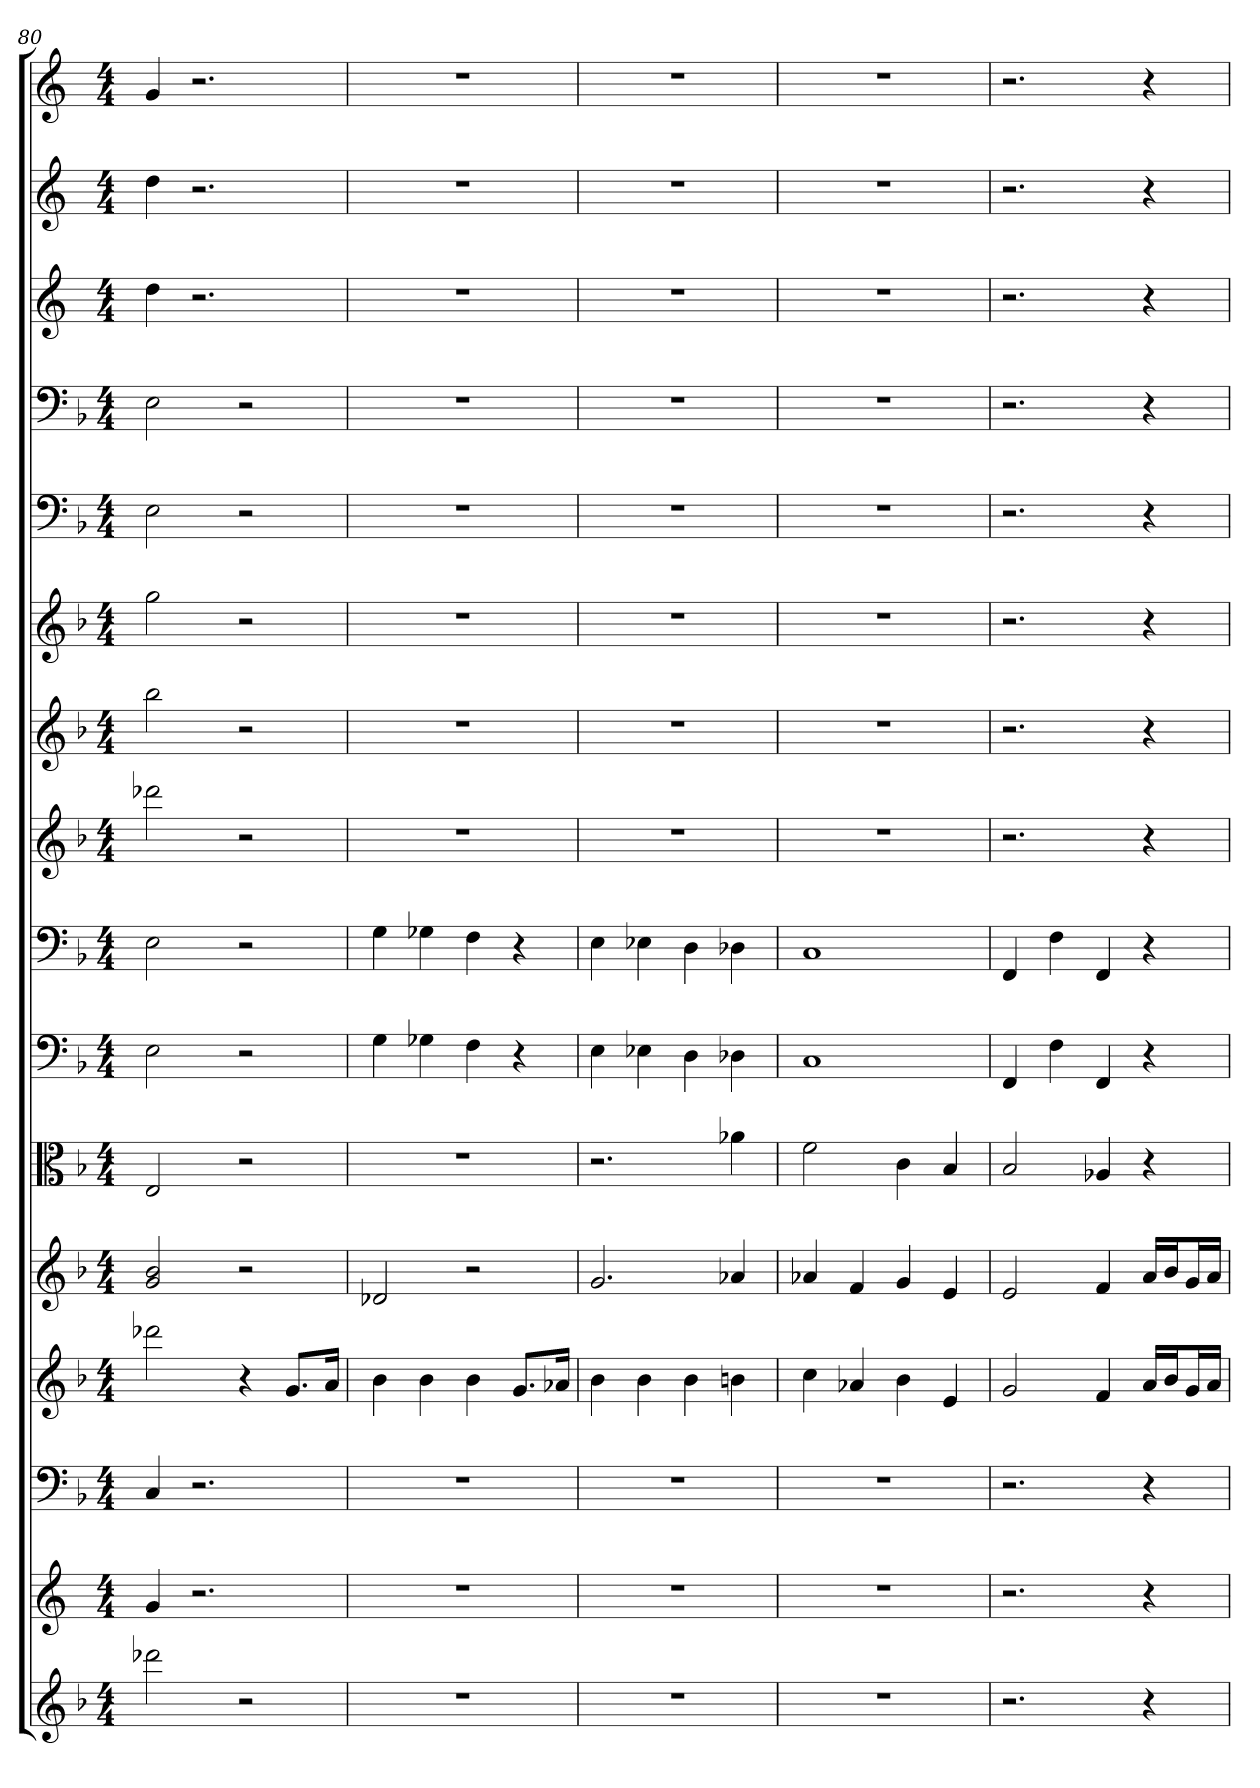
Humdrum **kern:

**kern	**kern	**kern	**kern	**kern	**kern	**kern	**kern	**kern	**kern	**kern	**kern	**kern	**kern	**kern	**kern
*part16	*part15	*part14	*part13	*part12	*part11	*part10	*part9	*part8	*part7	*part6	*part5	*part4	*part3	*part2	*part1
*staff16	*staff15	*staff14	*staff13	*staff12	*staff11	*staff10	*staff9	*staff8	*staff7	*staff6	*staff5	*staff4	*staff3	*staff2	*staff1
*	*	*clefF4	*	*	*clefC3	*clefF4	*clefF4	*	*	*	*clefF4	*clefF4	*	*	*
*k[b-]	*k[]	*k[b-]	*k[b-]	*k[b-]	*k[b-]	*k[b-]	*k[b-]	*k[b-]	*k[b-]	*k[b-]	*k[b-]	*k[b-]	*k[]	*k[]	*k[]
*M4/4	*M4/4	*M4/4	*M4/4	*M4/4	*M4/4	*M4/4	*M4/4	*M4/4	*M4/4	*M4/4	*M4/4	*M4/4	*M4/4	*M4/4	*M4/4
=80	=80	=80	=80	=80	=80	=80	=80	=80	=80	=80	=80	=80	=80	=80	=80
2ddd-X	4g	4C	2ddd-X	2g 2b-	2E	2E	2E	2ddd-X	2bb-	2gg	2E	2E	4dd	4dd	4g
.	2.r	2.r	.	.	.	.	.	.	.	.	.	.	2.r	2.r	2.r
2r	.	.	4r	2r	2r	2r	2r	2r	2r	2r	2r	2r	.	.	.
.	.	.	8.gL	.	.	.	.	.	.	.	.	.	.	.	.
.	.	.	16aJk	.	.	.	.	.	.	.	.	.	.	.	.
=81	=81	=81	=81	=81	=81	=81	=81	=81	=81	=81	=81	=81	=81	=81	=81
1r	1r	1r	4b-	2d-X	1r	4G	4G	1r	1r	1r	1r	1r	1r	1r	1r
.	.	.	4b-	.	.	4G-X	4G-X	.	.	.	.	.	.	.	.
.	.	.	4b-	2r	.	4F	4F	.	.	.	.	.	.	.	.
.	.	.	8.gL	.	.	4r	4r	.	.	.	.	.	.	.	.
.	.	.	16a-XJk	.	.	.	.	.	.	.	.	.	.	.	.
=82	=82	=82	=82	=82	=82	=82	=82	=82	=82	=82	=82	=82	=82	=82	=82
1r	1r	1r	4b-	2.g	2.r	4E	4E	1r	1r	1r	1r	1r	1r	1r	1r
.	.	.	4b-	.	.	4E-X	4E-X	.	.	.	.	.	.	.	.
.	.	.	4b-	.	.	4D	4D	.	.	.	.	.	.	.	.
.	.	.	4bn	4a-X	4a-X	4D-X	4D-X	.	.	.	.	.	.	.	.
=83	=83	=83	=83	=83	=83	=83	=83	=83	=83	=83	=83	=83	=83	=83	=83
1r	1r	1r	4cc	4a-X	2f	1C	1C	1r	1r	1r	1r	1r	1r	1r	1r
.	.	.	4a-X	4f	.	.	.	.	.	.	.	.	.	.	.
.	.	.	4b-	4g	4c	.	.	.	.	.	.	.	.	.	.
.	.	.	4e	4e	4B-	.	.	.	.	.	.	.	.	.	.
=84	=84	=84	=84	=84	=84	=84	=84	=84	=84	=84	=84	=84	=84	=84	=84
2.r	2.r	2.r	2g	2e	2B-	4FF	4FF	2.r	2.r	2.r	2.r	2.r	2.r	2.r	2.r
.	.	.	.	.	.	4F	4F	.	.	.	.	.	.	.	.
.	.	.	4f	4f	4A-X	4FF	4FF	.	.	.	.	.	.	.	.
4r	4r	4r	16aLL	16aLL	4r	4r	4r	4r	4r	4r	4r	4r	4r	4r	4r
.	.	.	16b-J	16b-J	.	.	.	.	.	.	.	.	.	.	.
.	.	.	16gL	16gL	.	.	.	.	.	.	.	.	.	.	.
.	.	.	16aJJ	16aJJ	.	.	.	.	.	.	.	.	.	.	.
=	=	=	=	=	=	=	=	=	=	=	=	=	=	=	=
*-	*-	*-	*-	*-	*-	*-	*-	*-	*-	*-	*-	*-	*-	*-	*-
